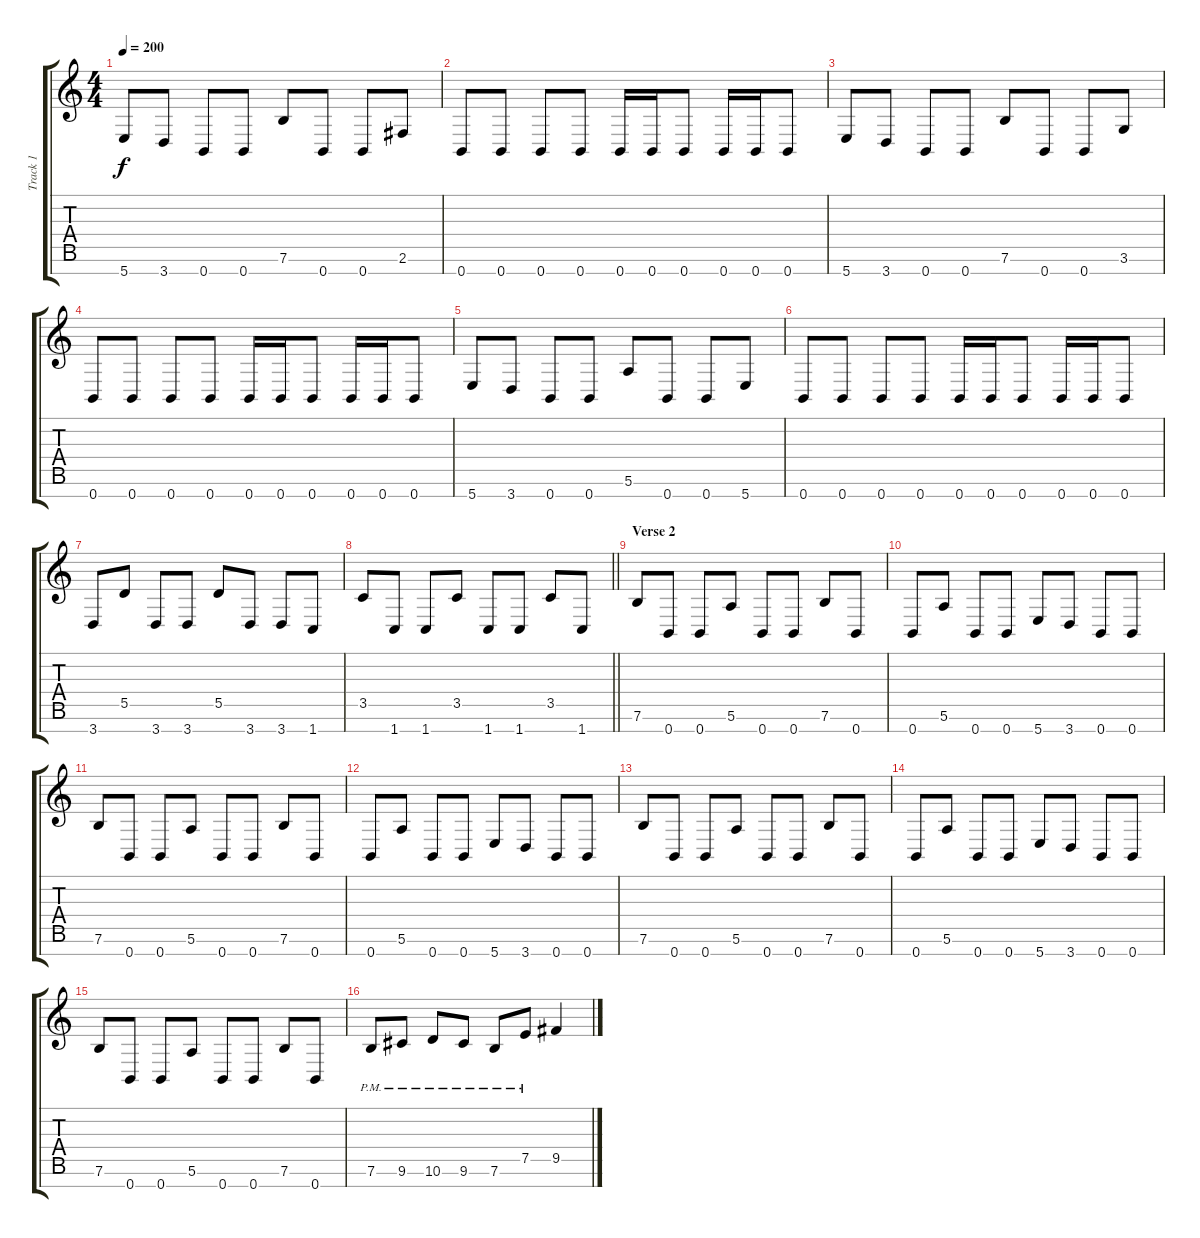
\track ("Track 1" "Track 1") {instrument distortionguitar}
\staff {score tabs}
\tuning (E4 B3 G3 D3 A2 E2 B1) {hide}
\ts (4 4)
\tempo 200
\clef g2
\ks c
5.7.8{dy f} 3.7.8 0.7.8 0.7.8 7.6.8 0.7.8 0.7.8 2.6.8 |
0.7.8 0.7.8 0.7.8 0.7.8 0.7.16 0.7.16 0.7.8 0.7.16 0.7.16 0.7.8 |
5.7.8 3.7.8 0.7.8 0.7.8 7.6.8 0.7.8 0.7.8 3.6.8 |
0.7.8 0.7.8 0.7.8 0.7.8 0.7.16 0.7.16 0.7.8 0.7.16 0.7.16 0.7.8 |
5.7.8 3.7.8 0.7.8 0.7.8 5.6.8 0.7.8 0.7.8 5.7.8 |
0.7.8 0.7.8 0.7.8 0.7.8 0.7.16 0.7.16 0.7.8 0.7.16 0.7.16 0.7.8 |
3.7.8 5.5.8 3.7.8 3.7.8 5.5.8 3.7.8 3.7.8 1.7.8 |
\barLineRight lightlight
3.5.8 1.7.8 1.7.8 3.5.8 1.7.8 1.7.8 3.5.8 1.7.8 |
\section ("" "Verse 2")
7.6.8 0.7.8 0.7.8 5.6.8 0.7.8 0.7.8 7.6.8 0.7.8 |
0.7.8 5.6.8 0.7.8 0.7.8 5.7.8 3.7.8 0.7.8 0.7.8 |
7.6.8 0.7.8 0.7.8 5.6.8 0.7.8 0.7.8 7.6.8 0.7.8 |
0.7.8 5.6.8 0.7.8 0.7.8 5.7.8 3.7.8 0.7.8 0.7.8 |
7.6.8 0.7.8 0.7.8 5.6.8 0.7.8 0.7.8 7.6.8 0.7.8 |
0.7.8 5.6.8 0.7.8 0.7.8 5.7.8 3.7.8 0.7.8 0.7.8 |
7.6.8 0.7.8 0.7.8 5.6.8 0.7.8 0.7.8 7.6.8 0.7.8 |
7.6{pm}.8 9.6{pm}.8 10.6{pm}.8 9.6{pm}.8 7.6{pm}.8 7.5{pm}.8 9.5.4
